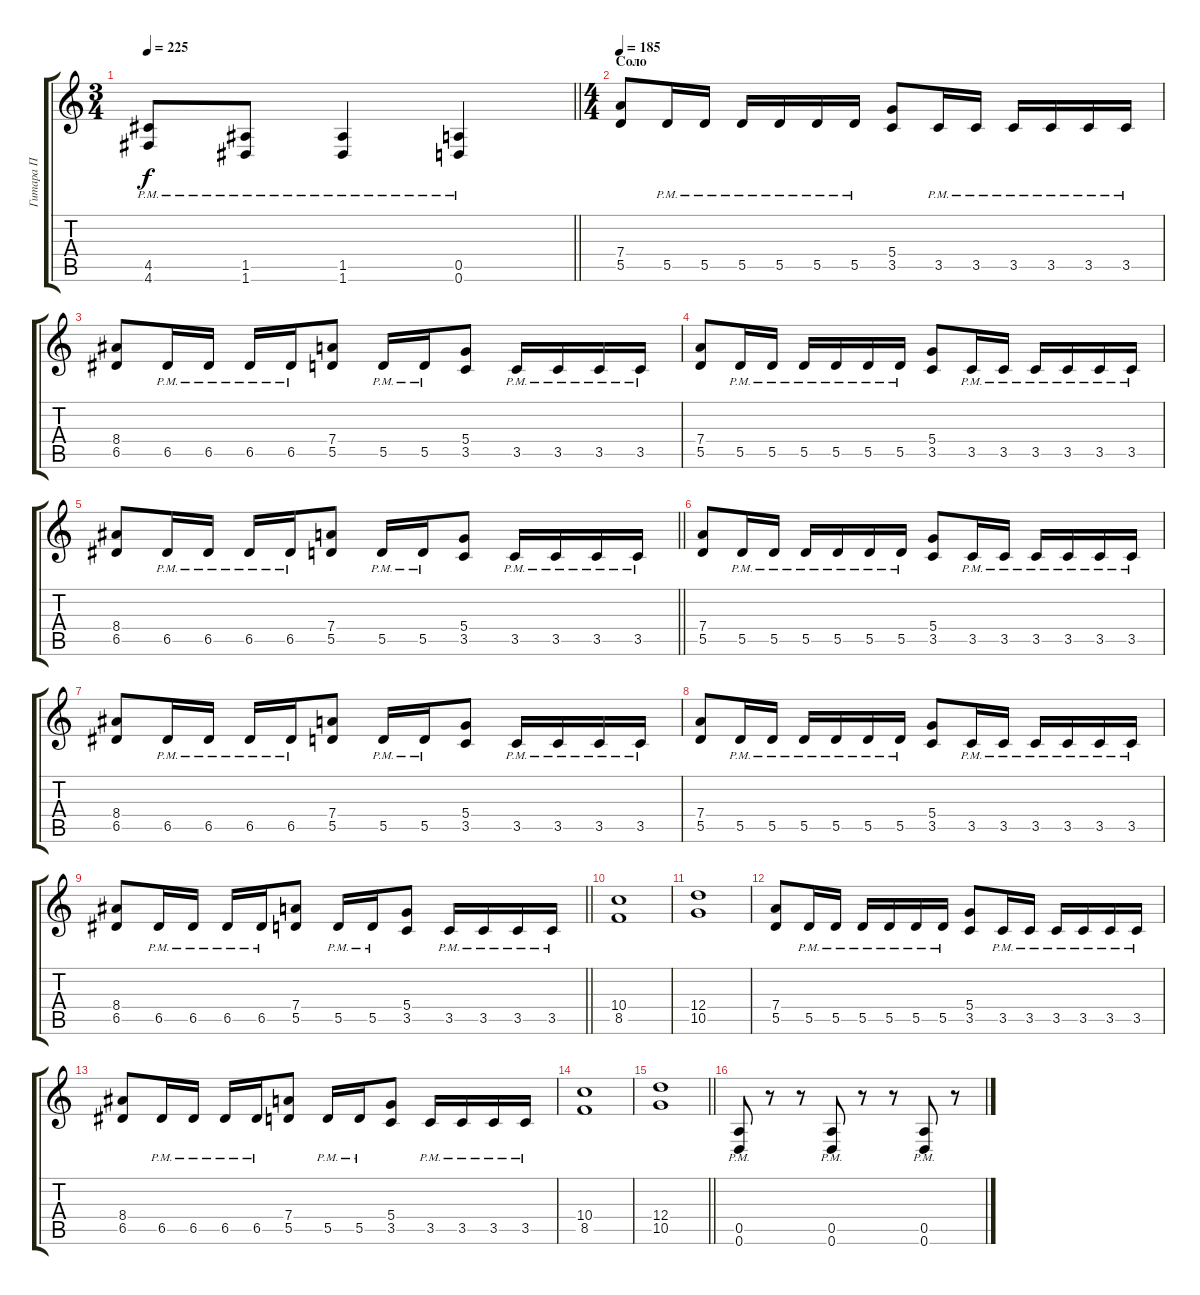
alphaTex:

\track ("Гитара П" "Гитара П") {instrument distortionguitar}
\staff {score tabs}
\tuning (E4 B3 G3 D3 A2 D2) {hide}
\ts (3 4)
\tempo 225
\clef g2
\barLineRight lightlight
\ks c
(4.5{pm} 4.6{pm}).8{dy f} (1.5{pm} 1.6{pm}).8 (1.5{pm} 1.6{pm}).4 (0.5{pm} 0.6{pm}).4 |
\ts (4 4)
\section ("" "Соло")
\tempo 185
(7.4 5.5).8 5.5{pm}.16 5.5{pm}.16 5.5{pm}.16 5.5{pm}.16 5.5{pm}.16 5.5{pm}.16 (5.4 3.5).8 3.5{pm}.16 3.5{pm}.16 3.5{pm}.16 3.5{pm}.16 3.5{pm}.16 3.5{pm}.16 |
(8.4 6.5).8 6.5{pm}.16 6.5{pm}.16 6.5{pm}.16 6.5{pm}.16 (7.4 5.5).8 5.5{pm}.16 5.5{pm}.16 (5.4 3.5).8 3.5{pm}.16 3.5{pm}.16 3.5{pm}.16 3.5{pm}.16 |
(7.4 5.5).8 5.5{pm}.16 5.5{pm}.16 5.5{pm}.16 5.5{pm}.16 5.5{pm}.16 5.5{pm}.16 (5.4 3.5).8 3.5{pm}.16 3.5{pm}.16 3.5{pm}.16 3.5{pm}.16 3.5{pm}.16 3.5{pm}.16 |
\barLineRight lightlight
(8.4 6.5).8 6.5{pm}.16 6.5{pm}.16 6.5{pm}.16 6.5{pm}.16 (7.4 5.5).8 5.5{pm}.16 5.5{pm}.16 (5.4 3.5).8 3.5{pm}.16 3.5{pm}.16 3.5{pm}.16 3.5{pm}.16 |
(7.4 5.5).8 5.5{pm}.16 5.5{pm}.16 5.5{pm}.16 5.5{pm}.16 5.5{pm}.16 5.5{pm}.16 (5.4 3.5).8 3.5{pm}.16 3.5{pm}.16 3.5{pm}.16 3.5{pm}.16 3.5{pm}.16 3.5{pm}.16 |
(8.4 6.5).8 6.5{pm}.16 6.5{pm}.16 6.5{pm}.16 6.5{pm}.16 (7.4 5.5).8 5.5{pm}.16 5.5{pm}.16 (5.4 3.5).8 3.5{pm}.16 3.5{pm}.16 3.5{pm}.16 3.5{pm}.16 |
(7.4 5.5).8 5.5{pm}.16 5.5{pm}.16 5.5{pm}.16 5.5{pm}.16 5.5{pm}.16 5.5{pm}.16 (5.4 3.5).8 3.5{pm}.16 3.5{pm}.16 3.5{pm}.16 3.5{pm}.16 3.5{pm}.16 3.5{pm}.16 |
\barLineRight lightlight
(8.4 6.5).8 6.5{pm}.16 6.5{pm}.16 6.5{pm}.16 6.5{pm}.16 (7.4 5.5).8 5.5{pm}.16 5.5{pm}.16 (5.4 3.5).8 3.5{pm}.16 3.5{pm}.16 3.5{pm}.16 3.5{pm}.16 |
(10.4 8.5).1 |
(12.4 10.5).1 |
(7.4 5.5).8 5.5{pm}.16 5.5{pm}.16 5.5{pm}.16 5.5{pm}.16 5.5{pm}.16 5.5{pm}.16 (5.4 3.5).8 3.5{pm}.16 3.5{pm}.16 3.5{pm}.16 3.5{pm}.16 3.5{pm}.16 3.5{pm}.16 |
(8.4 6.5).8 6.5{pm}.16 6.5{pm}.16 6.5{pm}.16 6.5{pm}.16 (7.4 5.5).8 5.5{pm}.16 5.5{pm}.16 (5.4 3.5).8 3.5{pm}.16 3.5{pm}.16 3.5{pm}.16 3.5{pm}.16 |
(10.4 8.5).1 |
\barLineRight lightlight
(12.4 10.5).1 |
(0.5{pm} 0.6{pm}).8 r.8 r.8 (0.5{pm} 0.6{pm}).8 r.8 r.8 (0.5{pm} 0.6{pm}).8 r.8
